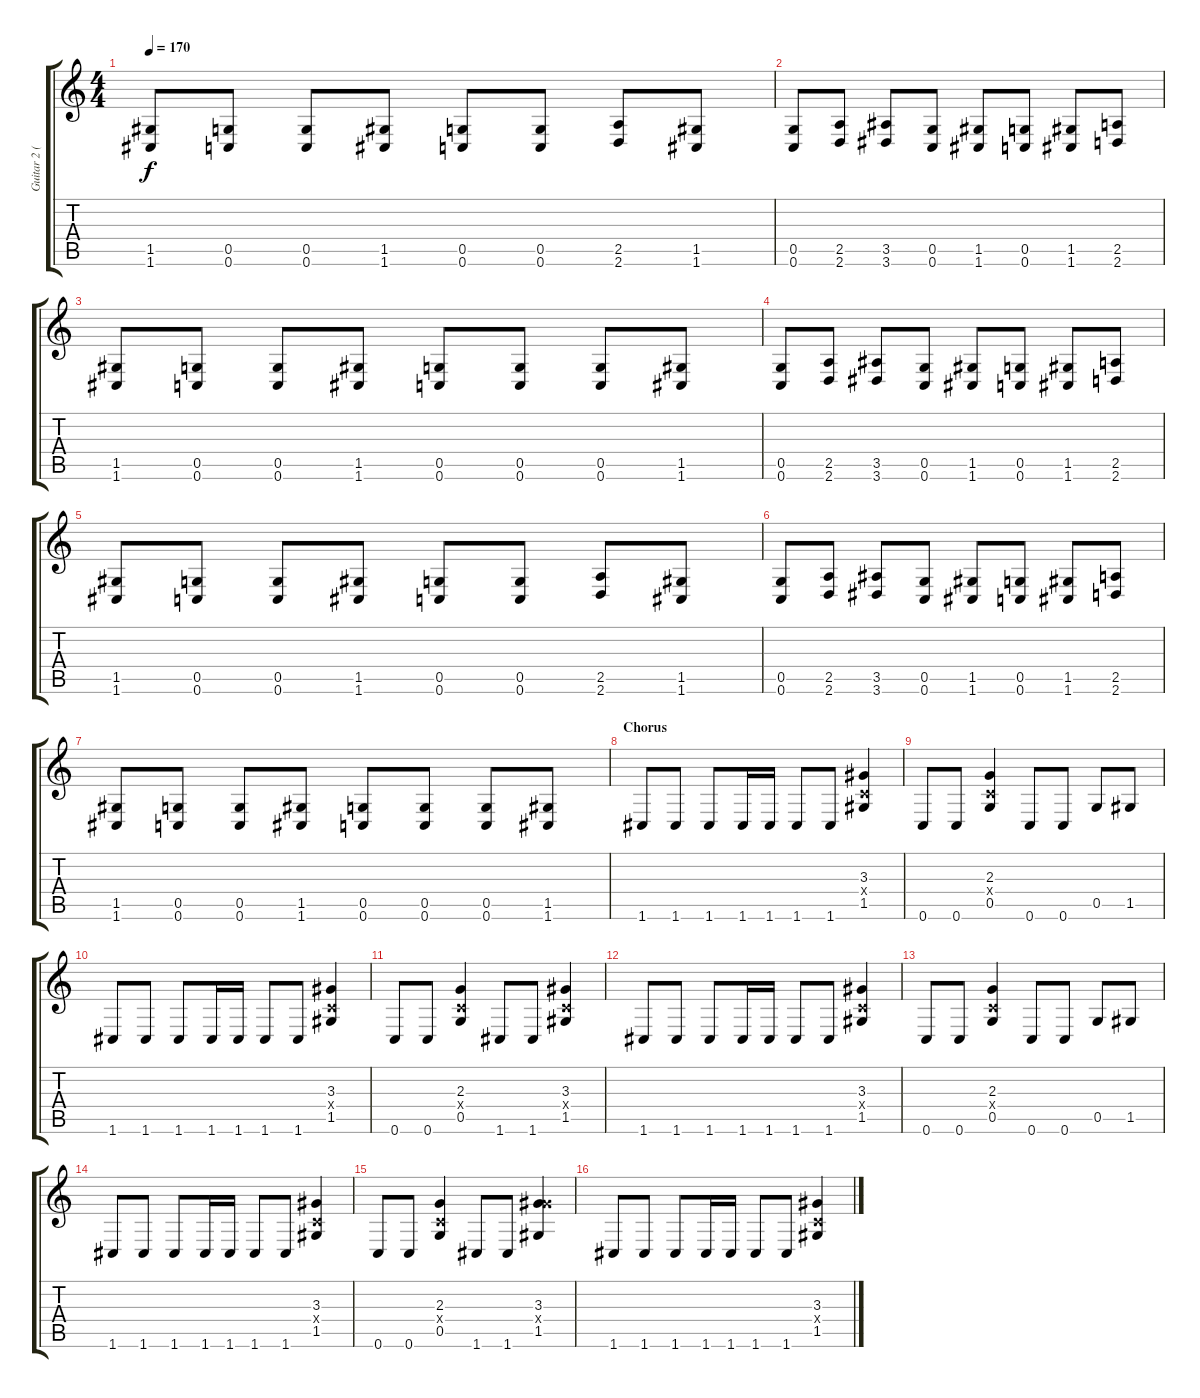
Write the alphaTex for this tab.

\track ("Guitar 2 (FX)" "Guitar 2 (") {instrument overdrivenguitar}
\staff {score tabs}
\tuning (D4 A3 F3 C3 G2 C2) {hide}
\ts (4 4)
\tempo 170
\clef g2
\ks c
(1.5 1.6).8{dy f} (0.5 0.6).8 (0.5 0.6).8 (1.5 1.6).8 (0.5 0.6).8 (0.5 0.6).8 (2.5 2.6).8 (1.5 1.6).8 |
(0.5 0.6).8 (2.5 2.6).8 (3.5 3.6).8 (0.5 0.6).8 (1.5 1.6).8 (0.5 0.6).8 (1.5 1.6).8 (2.5 2.6).8 |
(1.5 1.6).8 (0.5 0.6).8 (0.5 0.6).8 (1.5 1.6).8 (0.5 0.6).8 (0.5 0.6).8 (0.5 0.6).8 (1.5 1.6).8 |
(0.5 0.6).8 (2.5 2.6).8 (3.5 3.6).8 (0.5 0.6).8 (1.5 1.6).8 (0.5 0.6).8 (1.5 1.6).8 (2.5 2.6).8 |
(1.5 1.6).8 (0.5 0.6).8 (0.5 0.6).8 (1.5 1.6).8 (0.5 0.6).8 (0.5 0.6).8 (2.5 2.6).8 (1.5 1.6).8 |
(0.5 0.6).8 (2.5 2.6).8 (3.5 3.6).8 (0.5 0.6).8 (1.5 1.6).8 (0.5 0.6).8 (1.5 1.6).8 (2.5 2.6).8 |
(1.5 1.6).8 (0.5 0.6).8 (0.5 0.6).8 (1.5 1.6).8 (0.5 0.6).8 (0.5 0.6).8 (0.5 0.6).8 (1.5 1.6).8 |
\section ("" "Chorus")
1.6.8 1.6.8 1.6.8 1.6.16 1.6.16 1.6.8 1.6.8 (3.3 0.4{x} 1.5).4 |
0.6.8 0.6.8 (2.3 0.4{x} 0.5).4 0.6.8 0.6.8 0.5.8 1.5.8 |
1.6.8 1.6.8 1.6.8 1.6.16 1.6.16 1.6.8 1.6.8 (3.3 0.4{x} 1.5).4 |
0.6.8 0.6.8 (2.3 0.4{x} 0.5).4 1.6.8 1.6.8 (3.3 0.4{x} 1.5).4 |
1.6.8 1.6.8 1.6.8 1.6.16 1.6.16 1.6.8 1.6.8 (3.3 0.4{x} 1.5).4 |
0.6.8 0.6.8 (2.3 0.4{x} 0.5).4 0.6.8 0.6.8 0.5.8 1.5.8 |
1.6.8 1.6.8 1.6.8 1.6.16 1.6.16 1.6.8 1.6.8 (3.3 0.4{x} 1.5).4 |
0.6.8 0.6.8 (2.3 0.4{x} 0.5).4 1.6.8 1.6.8 (3.3 8.4{x} 1.5).4 |
1.6.8 1.6.8 1.6.8 1.6.16 1.6.16 1.6.8 1.6.8 (3.3 0.4{x} 1.5).4
